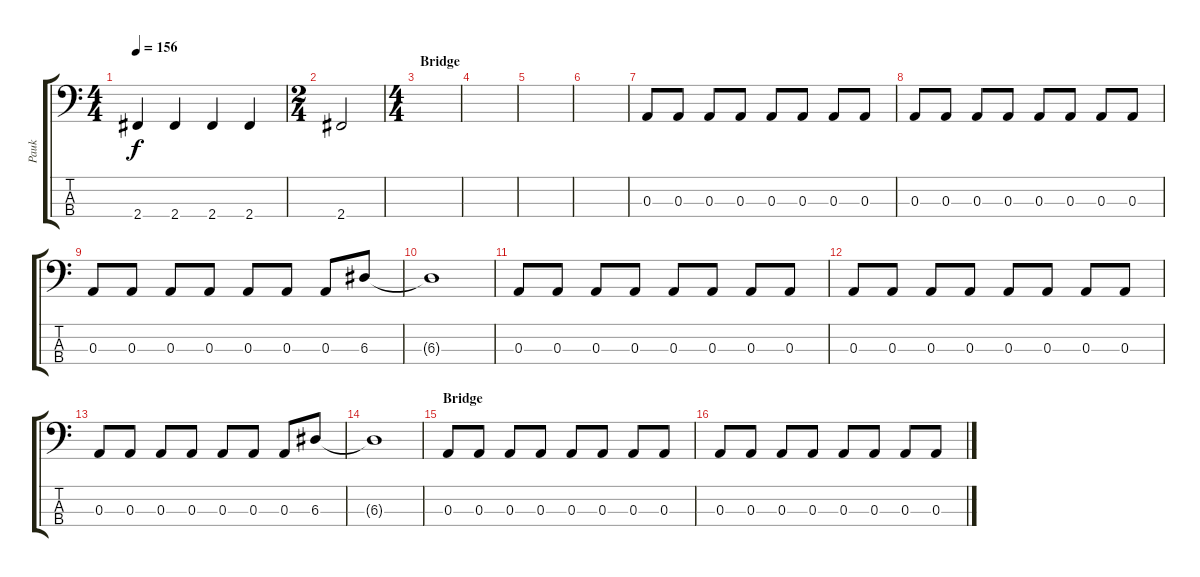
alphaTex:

\track ("Pauk" "Pauk") {instrument electricbasspick}
\staff {score tabs}
\tuning (G2 D2 A1 E1) {hide}
\ts (4 4)
\tempo 156
\clef f4
\ks c
2.4.4{dy f} 2.4.4 2.4.4 2.4.4 |
\ts (2 4)
2.4.2 |
\ts (4 4)
\section ("" "Bridge")
|
|
|
|
0.3.8 0.3.8 0.3.8 0.3.8 0.3.8 0.3.8 0.3.8 0.3.8 |
0.3.8 0.3.8 0.3.8 0.3.8 0.3.8 0.3.8 0.3.8 0.3.8 |
0.3.8 0.3.8 0.3.8 0.3.8 0.3.8 0.3.8 0.3.8 6.3.8 |
6.3{t}.1 |
0.3.8 0.3.8 0.3.8 0.3.8 0.3.8 0.3.8 0.3.8 0.3.8 |
0.3.8 0.3.8 0.3.8 0.3.8 0.3.8 0.3.8 0.3.8 0.3.8 |
0.3.8 0.3.8 0.3.8 0.3.8 0.3.8 0.3.8 0.3.8 6.3.8 |
6.3{t}.1 |
\section ("" "Bridge")
0.3.8 0.3.8 0.3.8 0.3.8 0.3.8 0.3.8 0.3.8 0.3.8 |
0.3.8 0.3.8 0.3.8 0.3.8 0.3.8 0.3.8 0.3.8 0.3.8
